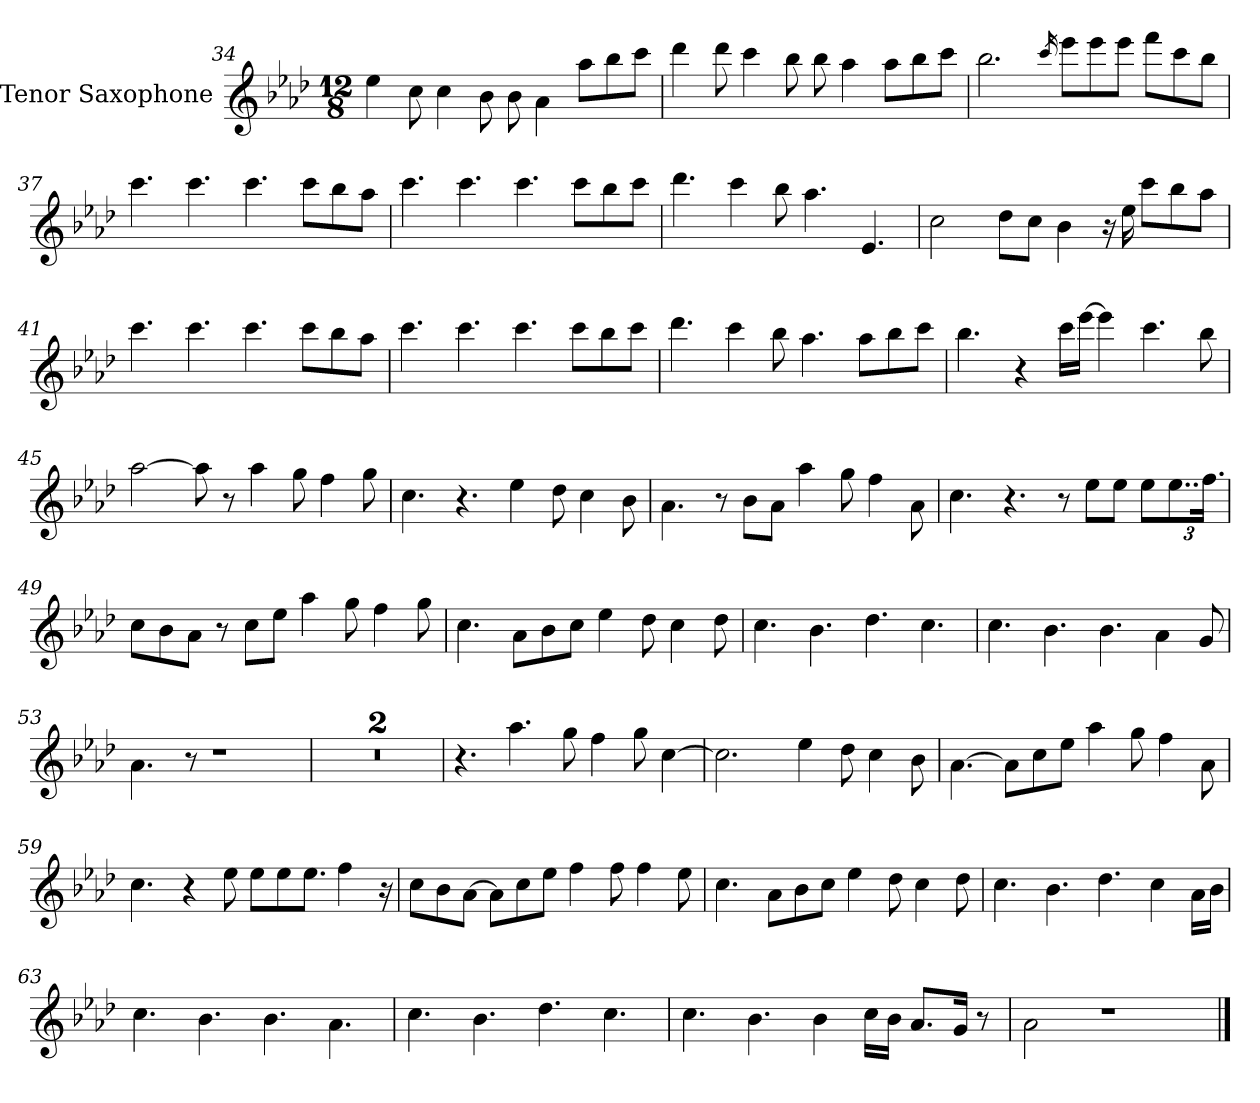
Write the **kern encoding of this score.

**kern
*part1
*staff1
*I"Tenor Saxophone
*I'T. Sax.
*clefG2
*ITrd8c14
*k[b-e-a-d-]
*M12/8
=34
4e-\
8c\
4c\
8B-\
8B-\
4A-\
8a-\L
8b-\
8cc\J
=35
4dd-\
8dd-\
4cc\
8b-\
8b-\
4a-\
8a-\L
8b-\
8cc\J
!!LO:LB:g=z
=36
2.b-\
16qcc/
8ee-\L
8ee-\
8ee-\J
8ff\L
8cc\
8b-\J
=37
4.cc\
4.cc\
4.cc\
8cc\L
8b-\
8a-\J
=38
4.cc\
4.cc\
4.cc\
8cc\L
8b-\
8cc\J
=39
4.dd-\
4cc\
8b-\
4.a-\
4.E-/
!!LO:LB:g=z
=40
2c\
8d-\L
8c\J
4B-\
16r
16e-\
8cc\L
8b-\
8a-\J
=41
4.cc\
4.cc\
4.cc\
8cc\L
8b-\
8a-\J
=42
4.cc\
4.cc\
4.cc\
8cc\L
8b-\
8cc\J
=43
4.dd-\
4cc\
8b-\
4.a-\
8a-\L
8b-\
8cc\J
!!LO:LB:g=z
=44
4.b-\
4r
16cc\LL
[16ee-\JJ
4ee-\]
4.cc\
8b-\
=45
[2a-\
8a-\]
8r
4a-\
8g\
4f\
8g\
=46
4.c\
4.r
4e-\
8d-\
4c\
8B-\
=47
4.A-\
8r
8B-\L
8A-\J
4a-\
8g\
4f\
8A-\
=48
4.c\
4.r
8r
8e-\L
8e-\J
8e-\L
*Xbrackettup
12..e-\
24.f\Jk
!!LO:PB:g=z
=49
8c\L
8B-\
8A-\J
8r
8c\L
8e-\J
4a-\
8g\
4f\
8g\
=50
4.c\
8A-\L
8B-\
8c\J
4e-\
8d-\
4c\
8d-\
=51
4.c\
4.B-\
4.d-\
4.c\
=52
4.c\
4.B-\
4.B-\
4A-\
8G/
=53
4.A-\
8r
1r
=54
1.r
=55
1.r
!!LO:LB:g=z
=56
4.r
4.a-\
8g\
4f\
8g\
[4c\
=57
2.c\]
4e-\
8d-\
4c\
8B-\
=58
[4.A-\
8A-\L]
8c\
8e-\J
4a-\
8g\
4f\
8A-\
=59
4.c\
4r
8e-\
8e-\L
8e-\
8.e-\J
4f\
16r
=60
8c\L
8B-\
[8A-\J
8A-\L]
8c\
8e-\J
4f\
8f\
4f\
8e-\
!!LO:LB:g=z
=61
4.c\
8A-\L
8B-\
8c\J
4e-\
8d-\
4c\
8d-\
=62
4.c\
4.B-\
4.d-\
4c\
16A-\LL
16B-\JJ
=63
4.c\
4.B-\
4.B-\
4.A-\
=64
4.c\
4.B-\
4.d-\
4.c\
=65
4.c\
4.B-\
4B-\
16c\LL
16B-\JJ
8.A-/L
16G/Jk
8r
=66
2A-\
1r
==
*-
